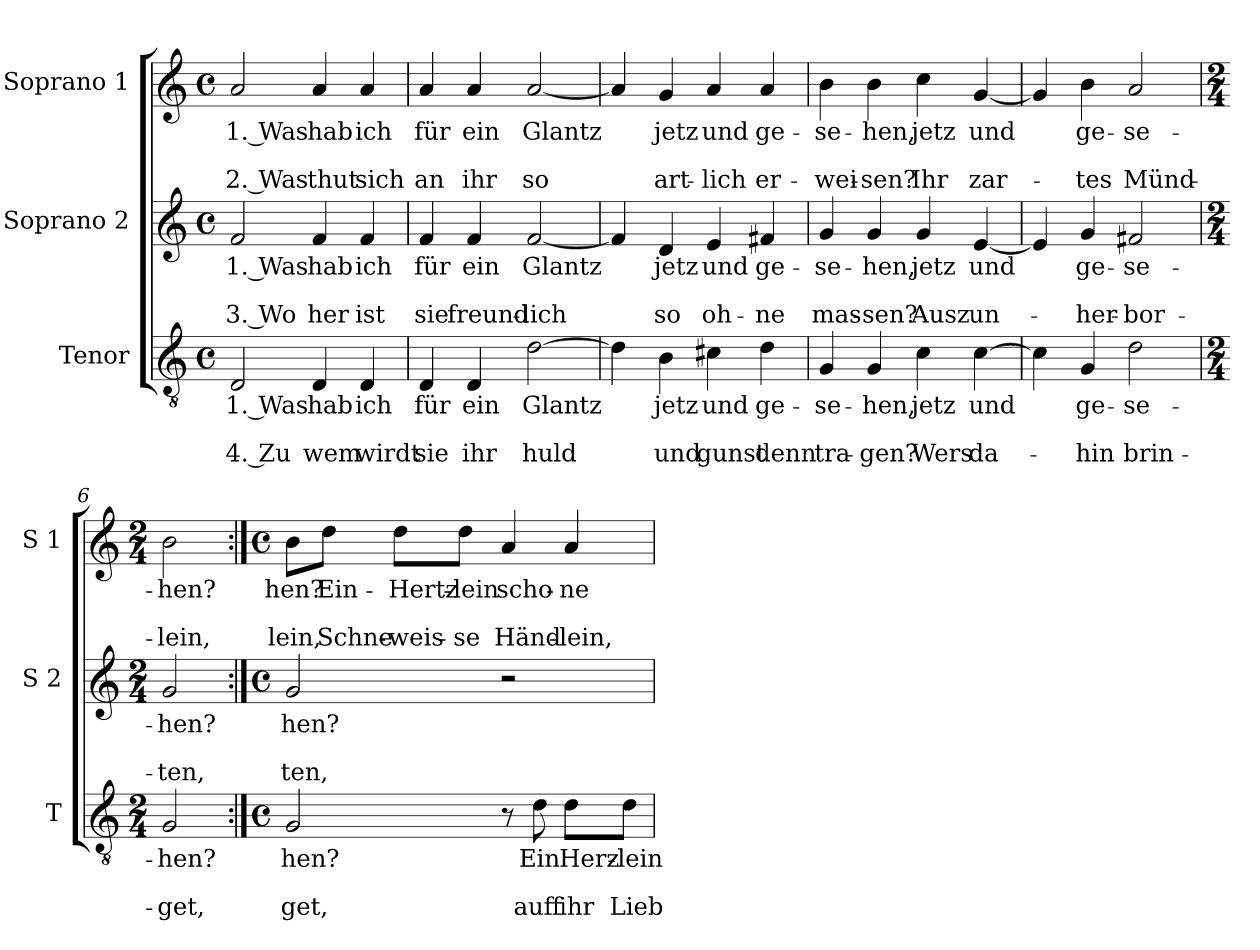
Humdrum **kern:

**kern	**text	**text	**text	**kern	**text	**text	**text	**kern	**text	**text	**text
*part3	*part3	*part3	*part3	*part2	*part2	*part2	*part2	*part1	*part1	*part1	*part1
*staff3	*staff3	*staff3	*staff3	*staff2	*staff2	*staff2	*staff2	*staff1	*staff1	*staff1	*staff1
*I"Tenor	*	*	*	*I"Soprano 2	*	*	*	*I"Soprano 1	*	*	*
*I'T	*	*	*	*I'S 2	*	*	*	*I'S 1	*	*	*
*clefGv2	*	*	*	*clefG2	*	*	*	*clefG2	*	*	*
*k[]	*	*	*	*k[]	*	*	*	*k[]	*	*	*
*C:	*	*	*	*C:	*	*	*	*C:	*	*	*
*M4/4	*	*	*	*M4/4	*	*	*	*M4/4	*	*	*
*met(c)	*	*	*	*met(c)	*	*	*	*met(c)	*	*	*
=1	=1	=1	=1	=1	=1	=1	=1	=1	=1	=1	=1
!	!LO:LY:b	!	!LO:LY:b	!	!LO:LY:b	!	!LO:LY:b	!	!LO:LY:b	!	!LO:LY:b
2D/	1. Was	.	4. Zu	2f/	1. Was	.	3. Wo	2a/	1. Was	.	2. Was
!	!LO:LY:b	!	!LO:LY:b	!	!LO:LY:b	!	!LO:LY:b	!	!LO:LY:b	!	!LO:LY:b
4D/	hab	.	wem	4f/	hab	.	her	4a/	hab	.	thut
!	!LO:LY:b	!	!LO:LY:b	!	!LO:LY:b	!	!LO:LY:b	!	!LO:LY:b	!	!LO:LY:b
4D/	ich	.	wirdt	4f/	ich	.	ist	4a/	ich	.	sich
=2	=2	=2	=2	=2	=2	=2	=2	=2	=2	=2	=2
!	!LO:LY:b	!	!LO:LY:b	!	!LO:LY:b	!	!LO:LY:b	!	!LO:LY:b	!	!LO:LY:b
4D/	für	.	sie	4f/	für	.	sie	4a/	für	.	an
!	!LO:LY:b	!	!LO:LY:b	!	!LO:LY:b	!	!LO:LY:b	!	!LO:LY:b	!	!LO:LY:b
4D/	ein	.	ihr	4f/	ein	.	freund-	4a/	ein	.	ihr
!	!LO:LY:b	!	!LO:LY:b	!	!LO:LY:b	!	!LO:LY:b	!	!LO:LY:b	!	!LO:LY:b
[2d\	Glantz	.	huld	[2f/	Glantz	.	-lich	[2a/	Glantz	.	so
=3	=3	=3	=3	=3	=3	=3	=3	=3	=3	=3	=3
4d\]	.	.	.	4f/]	.	.	.	4a/]	.	.	.
!	!LO:LY:b	!	!LO:LY:b	!	!LO:LY:b	!	!LO:LY:b	!	!LO:LY:b	!	!LO:LY:b
4B\	jetz	.	und	4d/	jetz	.	so	4g/	jetz	.	art-
!	!LO:LY:b	!	!LO:LY:b	!	!LO:LY:b	!	!LO:LY:b	!	!LO:LY:b	!	!LO:LY:b
4c#X\	und	.	gunst	4e/	und	.	oh-	4a/	und	.	-lich
!	!LO:LY:b	!	!LO:LY:b	!	!LO:LY:b	!	!LO:LY:b	!	!LO:LY:b	!	!LO:LY:b
4d\	ge-	.	denn	4f#X/	ge-	.	-ne	4a/	ge-	.	er-
=4	=4	=4	=4	=4	=4	=4	=4	=4	=4	=4	=4
!	!LO:LY:b	!	!LO:LY:b	!	!LO:LY:b	!	!LO:LY:b	!	!LO:LY:b	!	!LO:LY:b
4G/	-se-	.	tra-	4g/	-se-	.	mas-	4b\	-se-	.	-wei-
!	!LO:LY:b	!	!LO:LY:b	!	!LO:LY:b	!	!LO:LY:b	!	!LO:LY:b	!	!LO:LY:b
4G/	-hen,	.	-gen?	4g/	-hen,	.	-sen?	4b\	-hen,	.	-sen?
!	!LO:LY:b	!	!LO:LY:b	!	!LO:LY:b	!	!LO:LY:b	!	!LO:LY:b	!	!LO:LY:b
4c\	jetz	.	Wers	4g/	jetz	.	Ausz	4cc\	jetz	.	Ihr
!	!LO:LY:b	!	!LO:LY:b	!	!LO:LY:b	!	!LO:LY:b	!	!LO:LY:b	!	!LO:LY:b
[4c\	und	.	da-	[4e/	und	.	un-	[4g/	und	.	zar-
!!LO:LB:g=z
=5	=5	=5	=5	=5	=5	=5	=5	=5	=5	=5	=5
4c\]	.	.	.	4e/]	.	.	.	4g/]	.	.	.
!	!LO:LY:b	!	!LO:LY:b	!	!LO:LY:b	!	!LO:LY:b	!	!LO:LY:b	!	!LO:LY:b
4G/	ge-	.	-hin	4g/	ge-	.	-her-	4b\	ge-	.	-tes
!	!LO:LY:b	!	!LO:LY:b	!	!LO:LY:b	!	!LO:LY:b	!	!LO:LY:b	!	!LO:LY:b
2d\	-se-	.	brin-	2f#X/	-se-	.	-bor-	2a/	-se-	.	Münd-
=6	=6	=6	=6	=6	=6	=6	=6	=6	=6	=6	=6
*M2/4	*	*	*	*M2/4	*	*	*	*M2/4	*	*	*
!	!LO:LY:b	!	!LO:LY:b	!	!LO:LY:b	!	!LO:LY:b	!	!LO:LY:b	!	!LO:LY:b
2G/	-hen?	.	-get,	2g/	-hen?	.	-ten,	2b\	-hen?	.	-lein,
=7:|!	=7:|!	=7:|!	=7:|!	=7:|!	=7:|!	=7:|!	=7:|!	=7:|!	=7:|!	=7:|!	=7:|!
*M4/4	*	*	*	*M4/4	*	*	*	*M4/4	*	*	*
*met(c)	*	*	*	*met(c)	*	*	*	*met(c)	*	*	*
!	!LO:LY:b	!	!LO:LY:b	!	!LO:LY:b	!	!LO:LY:b	!	!LO:LY:b	!	!LO:LY:b
2G/	hen?	.	get,	2g/	hen?	.	ten,	8b\L	hen?	.	lein,
!	!	!	!	!	!	!	!	!	!LO:LY:b	!	!LO:LY:b
.	.	.	.	.	.	.	.	8dd\J	Ein-	.	Schne-
!	!	!	!	!	!	!	!	!	!LO:LY:b	!	!LO:LY:b
.	.	.	.	.	.	.	.	8dd\L	-Hertz-	.	-weis-
!	!	!	!	!	!	!	!	!	!LO:LY:b	!	!LO:LY:b
.	.	.	.	.	.	.	.	8dd\J	-lein	.	-se
!	!	!	!	!	!	!	!	!	!LO:LY:b	!	!LO:LY:b
8r	.	.	.	2r	.	.	.	4a/	scho-	.	Händ-
!	!LO:LY:b	!	!LO:LY:b	!	!	!	!	!	!	!	!
8d\	Ein	.	auff	.	.	.	.	.	.	.	.
!	!LO:LY:b	!	!LO:LY:b	!	!	!	!	!	!LO:LY:b	!	!LO:LY:b
8d\L	Herz-	.	ihr	.	.	.	.	4a/	-ne	.	-lein,
!	!LO:LY:b	!	!LO:LY:b	!	!	!	!	!	!	!	!
8d\J	-lein	.	Lieb	.	.	.	.	.	.	.	.
=	=	=	=	=	=	=	=	=	=	=	=
*-	*-	*-	*-	*-	*-	*-	*-	*-	*-	*-	*-
